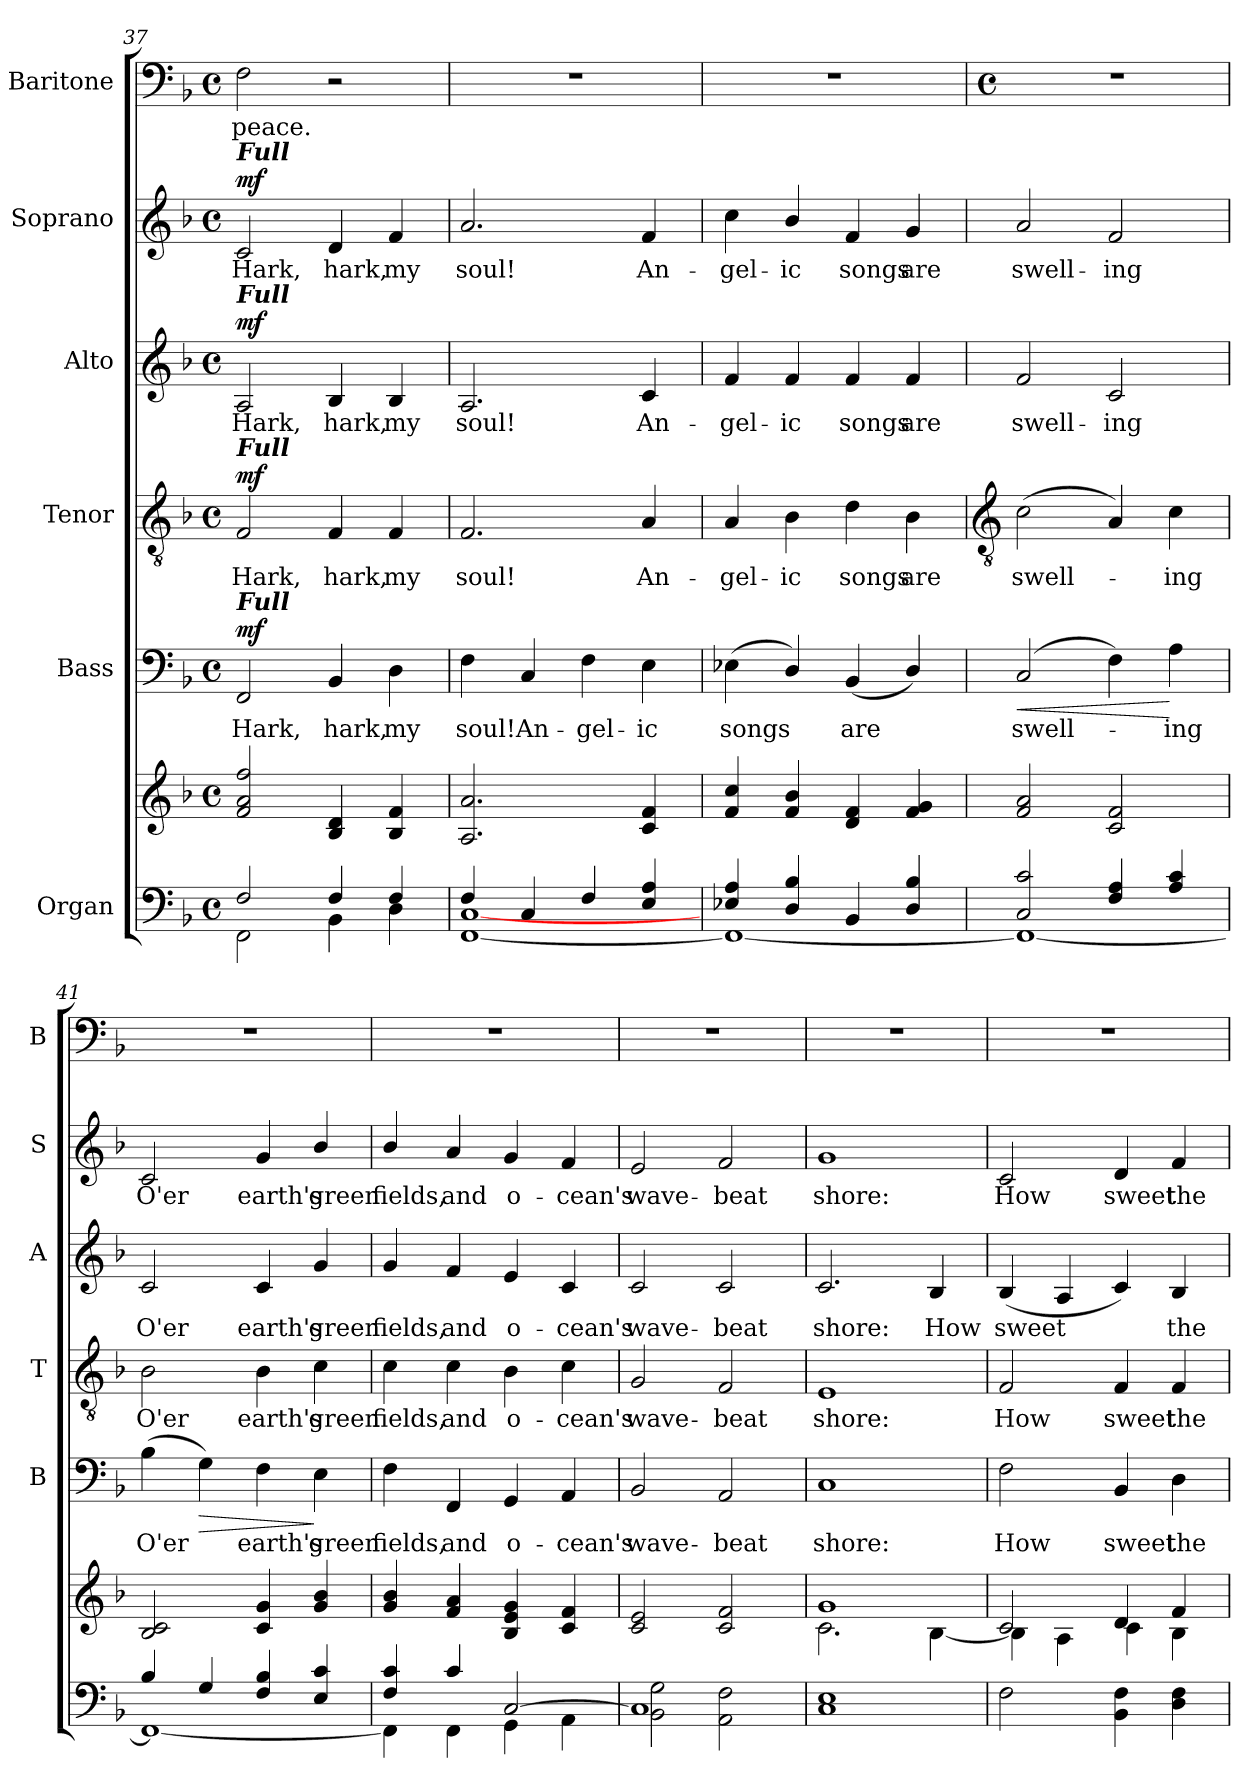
**kern	**kern	**dynam	**kern	**text	**dynam	**kern	**text	**dynam	**kern	**text	**dynam	**kern	**text	**dynam	**kern	**text
*part6	*part6	*part6	*part5	*part5	*part5	*part4	*part4	*part4	*part3	*part3	*part3	*part2	*part2	*part2	*part1	*part1
*staff7	*staff6	*staff6/7	*staff5	*staff5	*staff5	*staff4	*staff4	*staff4	*staff3	*staff3	*staff3	*staff2	*staff2	*staff2	*staff1	*staff1
*I"Organ	*	*	*I"Bass	*	*	*I"Tenor	*	*	*I"Alto	*	*	*I"Soprano	*	*	*I"Baritone	*
*	*	*	*I'B	*	*	*I'T	*	*	*I'A	*	*	*I'S	*	*	*I'B	*
*clefF4	*clefG2	*	*clefF4	*	*	*clefGv2	*	*	*clefG2	*	*	*clefG2	*	*	*clefF4	*
*k[b-]	*k[b-]	*	*k[b-]	*	*	*k[b-]	*	*	*k[b-]	*	*	*k[b-]	*	*	*k[b-]	*
*F:	*F:	*	*F:	*	*	*F:	*	*	*F:	*	*	*F:	*	*	*F:	*
*M4/4	*M4/4	*	*M4/4	*	*	*M4/4	*	*	*M4/4	*	*	*M4/4	*	*	*M4/4	*
*met(c)	*met(c)	*	*met(c)	*	*	*met(c)	*	*	*met(c)	*	*	*met(c)	*	*	*met(c)	*
=37	=37	=37	=37	=37	=37	=37	=37	=37	=37	=37	=37	=37	=37	=37	=37	=37
*^	*^	*	*	*	*	*	*	*	*	*	*	*	*	*	*	*
!	!	!	!	!	!	!	!	!	!	!	!	!	!	!LO:TX:a:Bi:t=Full	!	!	!	!
!	!	!	!	!	!	!	!	!	!	!	!LO:TX:a:Bi:t=Full	!	!	!	!	!	!	!
!	!	!	!	!	!	!	!	!LO:TX:a:Bi:t=Full	!	!	!	!	!	!	!	!	!	!
!	!	!	!	!	!LO:TX:a:Bi:t=Full	!	!	!	!	!	!	!	!	!	!	!	!	!
!	!	!	!	!LO:DY:b=2	!	!LO:LY:b	!	!	!LO:LY:b	!	!	!LO:LY:b	!	!	!LO:LY:b	!	!	!LO:LY:b
!	!	!	!	!LO:DY:n=1:b=2	!	!	!	!	!	!	!	!	!	!	!	!	!	!
!	!	!	!	!LO:DY:n=2:b	!	!	!LO:DY:b	!	!	!LO:DY:b	!	!	!LO:DY:b	!	!	!LO:DY:b	!	!
2F/	2FF\	2f/ 2a/ 2ff/	1ryy	mf mf mf	2FF	Hark,	mf	2F	Hark,	mf	2A	Hark,	mf	2c	Hark,	mf	2F	peace.
!	!	!	!	!	!	!LO:LY:b	!	!	!LO:LY:b	!	!	!LO:LY:b	!	!	!LO:LY:b	!	!	!
4F/	4BB-\	4B-/ 4d/	.	.	4BB-	hark,	.	4F	hark,	.	4B-	hark,	.	4d	hark,	.	2r	.
!	!	!	!	!	!	!LO:LY:b	!	!	!LO:LY:b	!	!	!LO:LY:b	!	!	!LO:LY:b	!	!	!
4F/	4D\	4B-/ 4f/	.	.	4D	my	.	4F	my	.	4B-	my	.	4f	my	.	.	.
=38	=38	=38	=38	=38	=38	=38	=38	=38	=38	=38	=38	=38	=38	=38	=38	=38	=38	=38
!	!	!	!	!	!	!LO:LY:b	!	!	!LO:LY:b	!	!	!LO:LY:b	!	!	!LO:LY:b	!	!	!
4F/	[1FF\ [1C\	2.A/ 2.a/	1ryy	.	4F	soul!	.	2.F	soul!	.	2.A	soul!	.	2.a	soul!	.	1r	.
!	!	!	!	!	!	!LO:LY:b	!	!	!	!	!	!	!	!	!	!	!	!
4C/	.	.	.	.	4C	An-	.	.	.	.	.	.	.	.	.	.	.	.
!	!	!	!	!	!	!LO:LY:b	!	!	!	!	!	!	!	!	!	!	!	!
4F/	.	.	.	.	4F	-gel-	.	.	.	.	.	.	.	.	.	.	.	.
!	!	!	!	!	!	!LO:LY:b	!	!	!LO:LY:b	!	!	!LO:LY:b	!	!	!LO:LY:b	!	!	!
4E/ 4A/	.	4c/ 4f/	.	.	4E	-ic	.	4A	An-	.	4c	An-	.	4f	An-	.	.	.
=39	=39	=39	=39	=39	=39	=39	=39	=39	=39	=39	=39	=39	=39	=39	=39	=39	=39	=39
!	!	!	!	!	!	!LO:LY:b	!	!	!LO:LY:b	!	!	!LO:LY:b	!	!	!LO:LY:b	!	!	!
4E-X/ 4A/	1FF\_	4f/ 4cc/	1ryy	.	(<4E-X	songs	.	4A	-gel-	.	4f	-gel-	.	4cc	-gel-	.	1r	.
!	!	!	!	!	!	!	!	!	!LO:LY:b	!	!	!LO:LY:b	!	!	!LO:LY:b	!	!	!
4D/ 4B-/	.	4f/ 4b-/	.	.	4D/)	.	.	4B-	-ic	.	4f/	-ic	.	4b-/	-ic	.	.	.
!	!	!	!	!	!	!LO:LY:b	!	!	!LO:LY:b	!	!	!LO:LY:b	!	!	!LO:LY:b	!	!	!
4BB-/	.	4d/ 4f/	.	.	(<4BB-	are	.	4d	songs	.	4f	songs	.	4f	songs	.	.	.
!	!	!	!	!	!	!	!	!	!LO:LY:b	!	!	!LO:LY:b	!	!	!LO:LY:b	!	!	!
4D/ 4B-/	.	4f/ 4g/	.	.	4D/)	.	.	4B-	are	.	4f	are	.	4g	are	.	.	.
!!LO:LB:g=z
=40	=40	=40	=40	=40	=40	=40	=40	=40	=40	=40	=40	=40	=40	=40	=40	=40	=40	=40
*	*	*	*	*	*	*	*	*clefGv2	*	*	*	*	*	*	*	*	*	*
*	*	*	*	*	*	*	*	*	*	*	*	*	*	*	*	*	*M4/4	*
*	*	*	*	*	*	*	*	*	*	*	*	*	*	*	*	*	*met(c)	*
!	!	!	!	!	!	!LO:LY:b	!LO:HP:b	!	!LO:LY:b	!	!	!LO:LY:b	!	!	!LO:LY:b	!	!	!
2C/ 2c/	1FF\_	2f/ 2a/	1ryy	.	(<2C	swell-	<	(<2c	swell-	.	2f	swell-	.	2a	swell-	.	1r	.
!	!	!	!	!	!	!	!	!	!	!	!	!LO:LY:b	!	!	!LO:LY:b	!	!	!
4F/ 4A/	.	2c/ 2f/	.	.	4F)	.	.	4A)	.	.	2c	-ing	.	2f	-ing	.	.	.
!	!	!	!	!	!	!LO:LY:b	!	!	!LO:LY:b	!	!	!	!	!	!	!	!	!
4A/ 4c/	.	.	.	.	4A	ing	[	4c	ing	.	.	.	.	.	.	.	.	.
=41	=41	=41	=41	=41	=41	=41	=41	=41	=41	=41	=41	=41	=41	=41	=41	=41	=41	=41
!	!	!	!	!	!	!LO:LY:b	!	!	!LO:LY:b	!	!	!LO:LY:b	!	!	!LO:LY:b	!	!	!
4B-/	1FF\_	2B-/ 2c/	1ryy	.	(>4B-	O'er	.	2B-	O'er	.	2c	O'er	.	2c	O'er	.	1r	.
!	!	!	!	!	!	!	!LO:HP:b	!	!	!	!	!	!	!	!	!	!	!
4G/	.	.	.	.	4G)	.	>	.	.	.	.	.	.	.	.	.	.	.
!	!	!	!	!	!	!LO:LY:b	!	!	!LO:LY:b	!	!	!LO:LY:b	!	!	!LO:LY:b	!	!	!
4F/ 4B-/	.	4c/ 4g/	.	.	4F	earth's	.	4B-	earth's	.	4c	earth's	.	4g	earth's	.	.	.
!	!	!	!	!	!	!LO:LY:b	!	!	!LO:LY:b	!	!	!LO:LY:b	!	!	!LO:LY:b	!	!	!
4E/ 4c/	.	4g/ 4b-/	.	.	4E	green	]	4c	green	.	4g/	green	.	4b-/	green	.	.	.
=42	=42	=42	=42	=42	=42	=42	=42	=42	=42	=42	=42	=42	=42	=42	=42	=42	=42	=42
!	!	!	!	!	!	!LO:LY:b	!	!	!LO:LY:b	!	!	!LO:LY:b	!	!	!LO:LY:b	!	!	!
4F/ 4c/	4FF\]	4g/ 4b-/	1ryy	.	4F	fields,	.	4c	fields,	.	4g/	fields,	.	4b-/	fields,	.	1r	.
!	!	!	!	!	!	!LO:LY:b	!	!	!LO:LY:b	!	!	!LO:LY:b	!	!	!LO:LY:b	!	!	!
4c/	4FF\	4f/ 4a/	.	.	4FF	and	.	4c	and	.	4f	and	.	4a	and	.	.	.
!	!	!	!	!	!	!LO:LY:b	!	!	!LO:LY:b	!	!	!LO:LY:b	!	!	!LO:LY:b	!	!	!
[2C/	4GG\	4B-/ 4e/ 4g/	.	.	4GG	o-	.	4B-	o-	.	4e	o-	.	4g	o-	.	.	.
!	!	!	!	!	!	!LO:LY:b	!	!	!LO:LY:b	!	!	!LO:LY:b	!	!	!LO:LY:b	!	!	!
.	4AA\	4c/ 4f/	.	.	4AA	-cean's	.	4c	-cean's	.	4c	-cean's	.	4f	-cean's	.	.	.
=43	=43	=43	=43	=43	=43	=43	=43	=43	=43	=43	=43	=43	=43	=43	=43	=43	=43	=43
!	!	!	!	!	!	!LO:LY:b	!	!	!LO:LY:b	!	!	!LO:LY:b	!	!	!LO:LY:b	!	!	!
1C/]	2BB-\ 2G\	2c/ 2e/	1ryy	.	2BB-	wave-	.	2G	wave-	.	2c	wave-	.	2e	wave-	.	1r	.
!	!	!	!	!	!	!LO:LY:b	!	!	!LO:LY:b	!	!	!LO:LY:b	!	!	!LO:LY:b	!	!	!
.	2AA\ 2F\	2c/ 2f/	.	.	2AA	-beat	.	2F	-beat	.	2c	-beat	.	2f	-beat	.	.	.
=44	=44	=44	=44	=44	=44	=44	=44	=44	=44	=44	=44	=44	=44	=44	=44	=44	=44	=44
!	!	!	!	!	!	!LO:LY:b	!	!	!LO:LY:b	!	!	!LO:LY:b	!	!	!LO:LY:b	!	!	!
1ryy	1C\ 1E\	1g/	2.c\	.	1C	shore:	.	1E	shore:	.	2.c	shore:	.	1g	shore:	.	1r	.
!	!	!	!	!	!	!	!	!	!	!	!	!LO:LY:b	!	!	!	!	!	!
.	.	.	[4B-\	.	.	.	.	.	.	.	4B-	How	.	.	.	.	.	.
=45	=45	=45	=45	=45	=45	=45	=45	=45	=45	=45	=45	=45	=45	=45	=45	=45	=45	=45
!	!	!	!	!	!	!LO:LY:b	!	!	!LO:LY:b	!	!	!LO:LY:b	!	!	!LO:LY:b	!	!	!
1ryy	2F\	2c/	4B-\]	.	2F	How	.	2F	How	.	(<4B-	sweet	.	2c	How	.	1r	.
.	.	.	4A\	.	.	.	.	.	.	.	4A	.	.	.	.	.	.	.
!	!	!	!	!	!	!LO:LY:b	!	!	!LO:LY:b	!	!	!	!	!	!LO:LY:b	!	!	!
.	4BB-\ 4F\	4d/	4c\	.	4BB-	sweet	.	4F	sweet	.	4c)	.	.	4d	sweet	.	.	.
!	!	!	!	!	!	!LO:LY:b	!	!	!LO:LY:b	!	!	!LO:LY:b	!	!	!LO:LY:b	!	!	!
.	4D\ 4F\	4f/	4B-\	.	4D	the	.	4F	the	.	4B-	the	.	4f	the	.	.	.
*v	*v	*	*	*	*	*	*	*	*	*	*	*	*	*	*	*	*	*
*	*v	*v	*	*	*	*	*	*	*	*	*	*	*	*	*	*	*
=	=	=	=	=	=	=	=	=	=	=	=	=	=	=	=	=
*-	*-	*-	*-	*-	*-	*-	*-	*-	*-	*-	*-	*-	*-	*-	*-	*-
